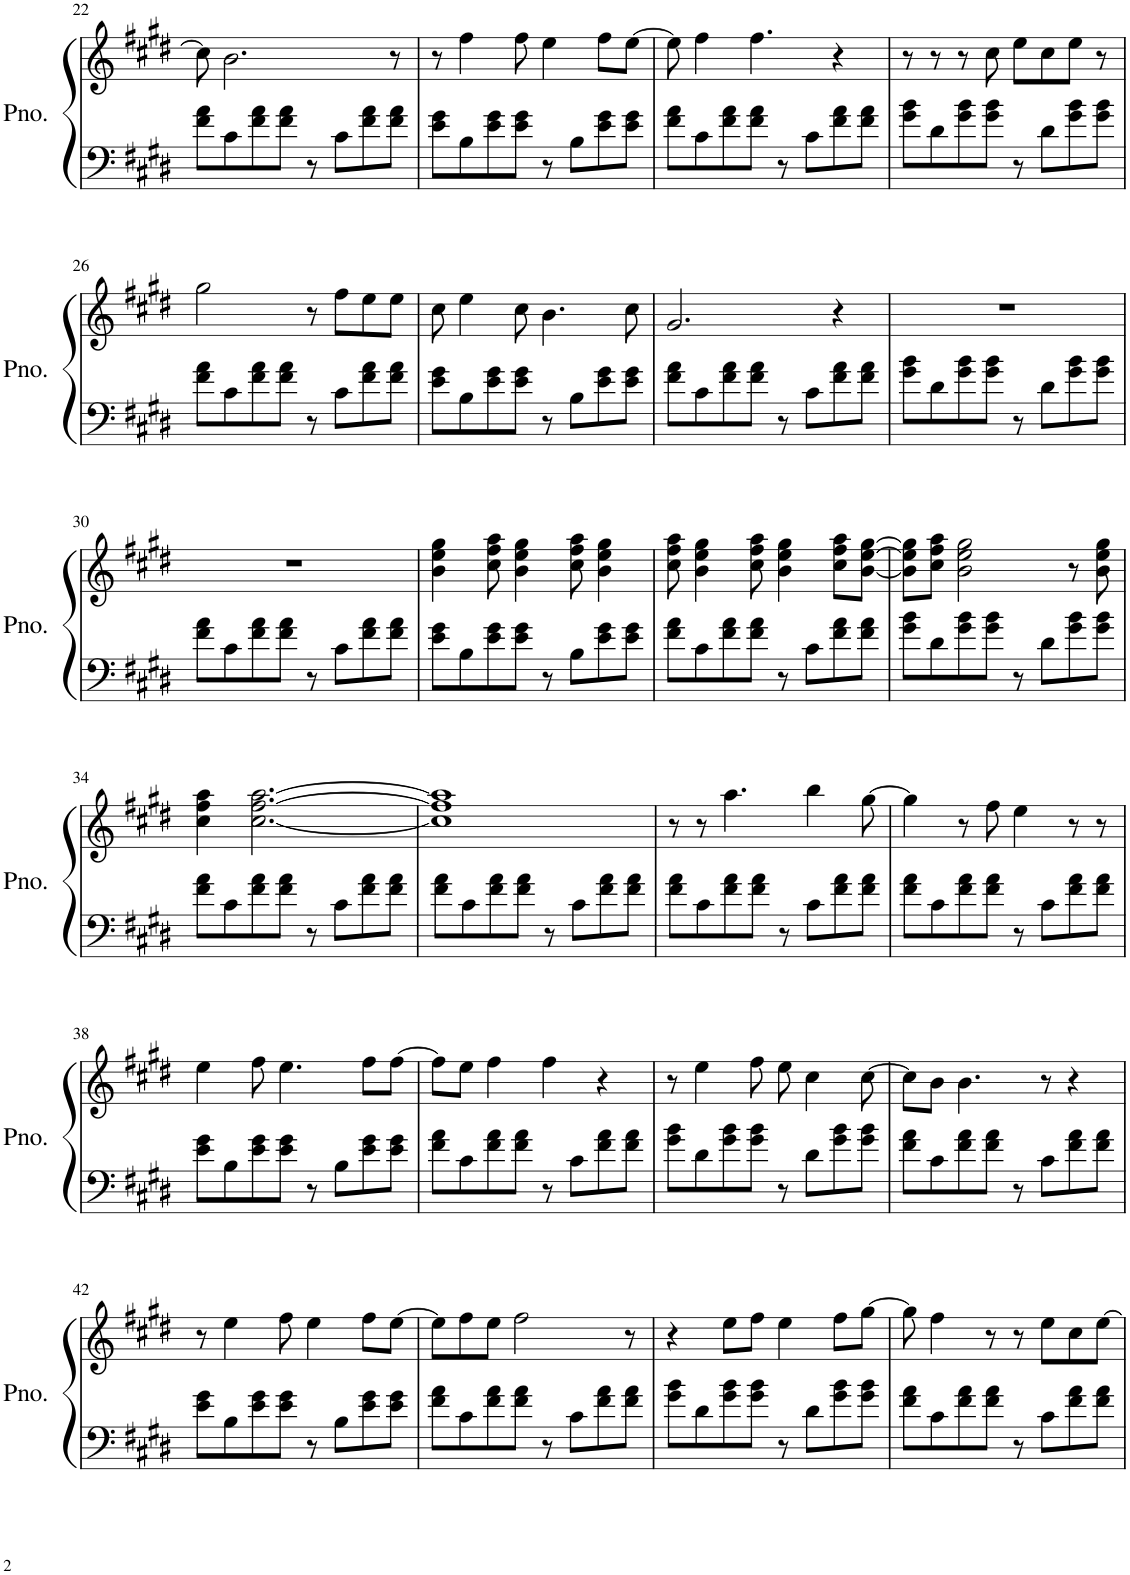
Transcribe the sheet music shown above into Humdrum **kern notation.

**kern	**kern
*part1	*part1
*staff2	*staff1
*I"Piano	*
*I'Pno.	*
!!LO:PB:g=z
*clefF4	*clefG2
*k[f#c#g#d#]	*k[f#c#g#d#]
*M4/4	*M4/4
=22	=22
8f#\ 8a\L	8cc#\]
8c#\	2.b\
8f#\ 8a\	.
8f#\ 8a\J	.
8r	.
8c#\L	.
8f#\ 8a\	.
8f#\ 8a\J	8r
=23	=23
8e\ 8g#\L	8r
8B\	4ff#\
8e\ 8g#\	.
8e\ 8g#\J	8ff#\
8r	4ee\
8B\L	.
8e\ 8g#\	8ff#\L
8e\ 8g#\J	[8ee\J
=24	=24
8f#\ 8a\L	8ee\]
8c#\	4ff#\
8f#\ 8a\	.
8f#\ 8a\J	4.ff#\
8r	.
8c#\L	.
8f#\ 8a\	4r
8f#\ 8a\J	.
=25	=25
8g#\ 8b\L	8r
8d#\	8r
8g#\ 8b\	8r
8g#\ 8b\J	8cc#\
8r	8ee\L
8d#\L	8cc#\
8g#\ 8b\	8ee\J
8g#\ 8b\J	8r
!!LO:LB:g=z
=26	=26
8f#\ 8a\L	2gg#\
8c#\	.
8f#\ 8a\	.
8f#\ 8a\J	.
8r	8r
8c#\L	8ff#\L
8f#\ 8a\	8ee\
8f#\ 8a\J	8ee\J
=27	=27
8e\ 8g#\L	8cc#\
8B\	4ee\
8e\ 8g#\	.
8e\ 8g#\J	8cc#\
8r	4.b\
8B\L	.
8e\ 8g#\	.
8e\ 8g#\J	8cc#\
=28	=28
8f#\ 8a\L	2.g#/
8c#\	.
8f#\ 8a\	.
8f#\ 8a\J	.
8r	.
8c#\L	.
8f#\ 8a\	4r
8f#\ 8a\J	.
=29	=29
8g#\ 8b\L	1r
8d#\	.
8g#\ 8b\	.
8g#\ 8b\J	.
8r	.
8d#\L	.
8g#\ 8b\	.
8g#\ 8b\J	.
!!LO:LB:g=z
=30	=30
8f#\ 8a\L	1r
8c#\	.
8f#\ 8a\	.
8f#\ 8a\J	.
8r	.
8c#\L	.
8f#\ 8a\	.
8f#\ 8a\J	.
=31	=31
8e\ 8g#\L	4b\ 4ee\ 4gg#\
8B\	.
8e\ 8g#\	8cc#\ 8ff#\ 8aa\
8e\ 8g#\J	4b\ 4ee\ 4gg#\
8r	.
8B\L	8cc#\ 8ff#\ 8aa\
8e\ 8g#\	4b\ 4ee\ 4gg#\
8e\ 8g#\J	.
=32	=32
8f#\ 8a\L	8cc#\ 8ff#\ 8aa\
8c#\	4b\ 4ee\ 4gg#\
8f#\ 8a\	.
8f#\ 8a\J	8cc#\ 8ff#\ 8aa\
8r	4b\ 4ee\ 4gg#\
8c#\L	.
8f#\ 8a\	8cc#\ 8ff#\ 8aa\L
8f#\ 8a\J	[8b\ [8ee\ [8gg#\J
=33	=33
8g#\ 8b\L	8b\] 8ee\] 8gg#\]L
8d#\	8cc#\ 8ff#\ 8aa\J
8g#\ 8b\	2b\ 2ee\ 2gg#\
8g#\ 8b\J	.
8r	.
8d#\L	.
8g#\ 8b\	8r
8g#\ 8b\J	8b\ 8ee\ 8gg#\
!!LO:LB:g=z
=34	=34
8f#\ 8a\L	4cc#\ 4ff#\ 4aa\
8c#\	.
8f#\ 8a\	[2.cc#\ [2.ff#\ [2.aa\
8f#\ 8a\J	.
8r	.
8c#\L	.
8f#\ 8a\	.
8f#\ 8a\J	.
=35	=35
8f#\ 8a\L	1cc#] 1ff#] 1aa]
8c#\	.
8f#\ 8a\	.
8f#\ 8a\J	.
8r	.
8c#\L	.
8f#\ 8a\	.
8f#\ 8a\J	.
=36	=36
8f#\ 8a\L	8r
8c#\	8r
8f#\ 8a\	4.aa\
8f#\ 8a\J	.
8r	.
8c#\L	4bb\
8f#\ 8a\	.
8f#\ 8a\J	[8gg#\
=37	=37
8f#\ 8a\L	4gg#\]
8c#\	.
8f#\ 8a\	8r
8f#\ 8a\J	8ff#\
8r	4ee\
8c#\L	.
8f#\ 8a\	8r
8f#\ 8a\J	8r
!!LO:LB:g=z
=38	=38
8e\ 8g#\L	4ee\
8B\	.
8e\ 8g#\	8ff#\
8e\ 8g#\J	4.ee\
8r	.
8B\L	.
8e\ 8g#\	8ff#\L
8e\ 8g#\J	[8ff#\J
=39	=39
8f#\ 8a\L	8ff#\L]
8c#\	8ee\J
8f#\ 8a\	4ff#\
8f#\ 8a\J	.
8r	4ff#\
8c#\L	.
8f#\ 8a\	4r
8f#\ 8a\J	.
=40	=40
8g#\ 8b\L	8r
8d#\	4ee\
8g#\ 8b\	.
8g#\ 8b\J	8ff#\
8r	8ee\
8d#\L	4cc#\
8g#\ 8b\	.
8g#\ 8b\J	[8cc#\
=41	=41
8f#\ 8a\L	8cc#\L]
8c#\	8b\J
8f#\ 8a\	4.b\
8f#\ 8a\J	.
8r	.
8c#\L	8r
8f#\ 8a\	4r
8f#\ 8a\J	.
!!LO:LB:g=z
=42	=42
8e\ 8g#\L	8r
8B\	4ee\
8e\ 8g#\	.
8e\ 8g#\J	8ff#\
8r	4ee\
8B\L	.
8e\ 8g#\	8ff#\L
8e\ 8g#\J	[8ee\J
=43	=43
8f#\ 8a\L	8ee\L]
8c#\	8ff#\
8f#\ 8a\	8ee\J
8f#\ 8a\J	2ff#\
8r	.
8c#\L	.
8f#\ 8a\	.
8f#\ 8a\J	8r
=44	=44
8g#\ 8b\L	4r
8d#\	.
8g#\ 8b\	8ee\L
8g#\ 8b\J	8ff#\J
8r	4ee\
8d#\L	.
8g#\ 8b\	8ff#\L
8g#\ 8b\J	[8gg#\J
=45	=45
8f#\ 8a\L	8gg#\]
8c#\	4ff#\
8f#\ 8a\	.
8f#\ 8a\J	8r
8r	8r
8c#\L	8ee\L
8f#\ 8a\	8cc#\
8f#\ 8a\J	[8ee\J
=	=
*-	*-
